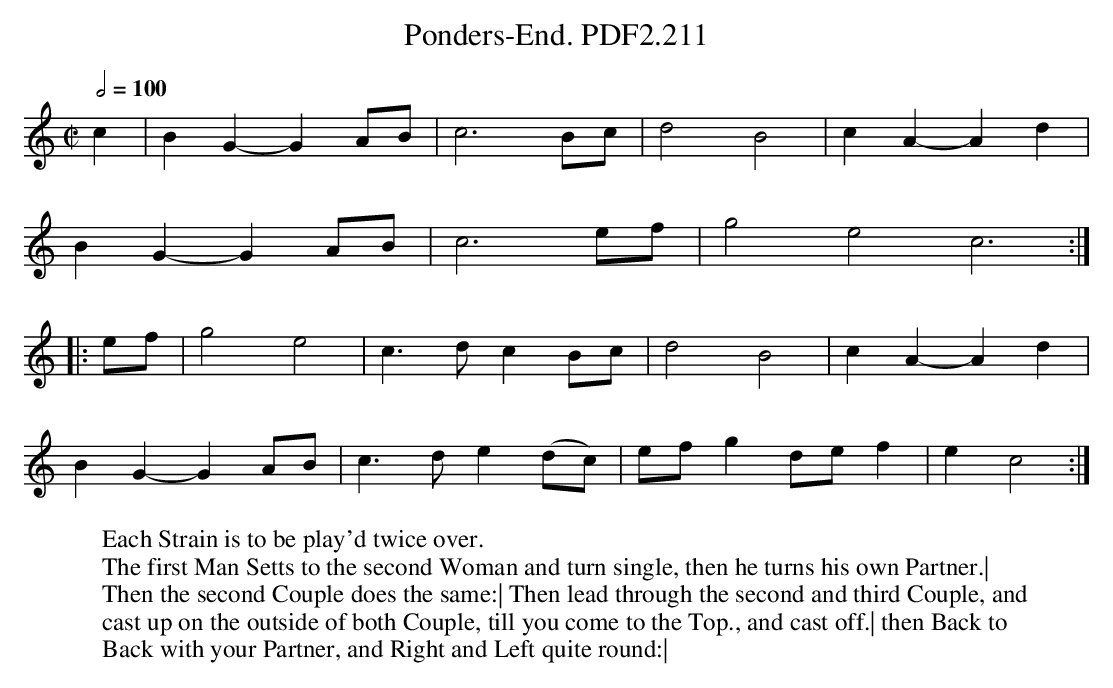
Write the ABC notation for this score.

X:1
T:Ponders-End. PDF2.211
M:C|
L:1/4
Q:1/2=100
K:C
c|BG-GA/B/|c3B/c/|d2B2|cA-Ad|
BG-GA/B/|c3e/f/|g2e2c3:|
|:e/f/|g2e2|c>dcB/c/|d2B2|cA-Ad|
BG-GA/B/|c>de(d/c/)|e/f/gd/e/f|ec2:|
W:Each Strain is to be play'd twice over.
W:The first Man Setts to the second Woman and turn single, then he turns his own Partner.|
W:Then the second Couple does the same:| Then lead through the second and third Couple, and
W:cast up on the outside of both Couple, till you come to the Top., and cast off.| then Back to
W:Back with your Partner, and Right and Left quite round:|
